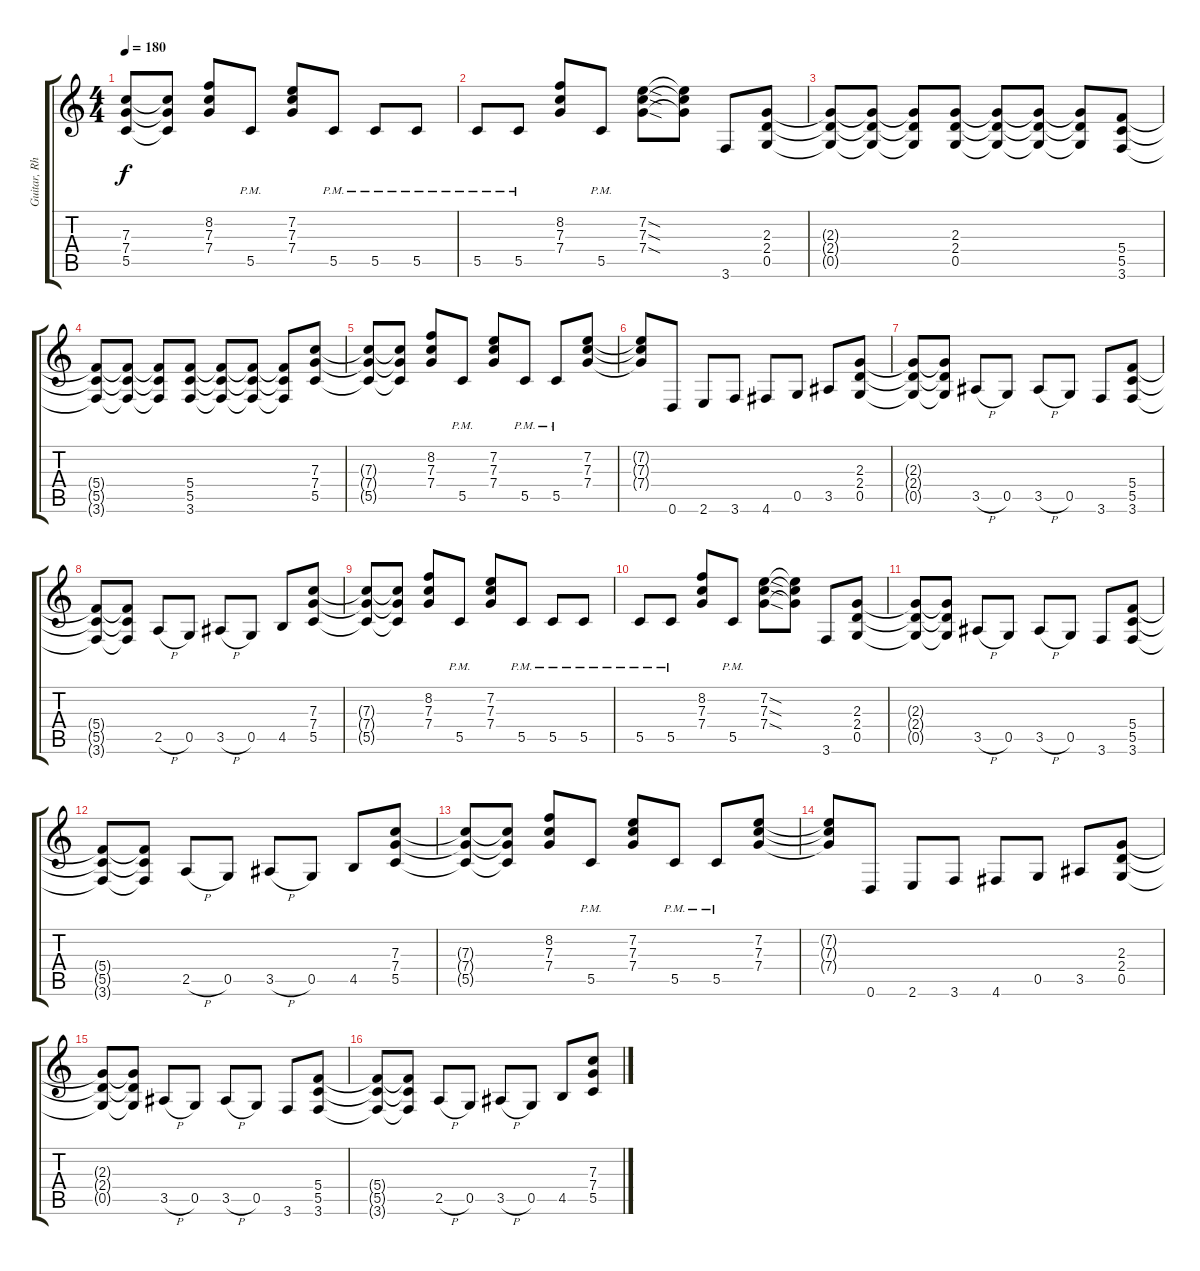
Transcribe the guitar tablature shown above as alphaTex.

\track ("Guitar, Rhythm 2" "Guitar, Rh") {instrument distortionguitar}
\staff {score tabs}
\tuning (D4 A3 F3 C3 G2 D2) {hide}
\ts (4 4)
\tempo 180
\clef g2
\ks c
(7.3{t} 7.4{t} 5.5{t}).8{dy f} (7.3{t} 7.4{t} 5.5{t}).8 (8.2 7.3 7.4).8 5.5{pm}.8 (7.2 7.3 7.4).8 5.5{pm}.8 5.5{pm}.8 5.5{pm}.8 |
5.5{pm}.8 5.5{pm}.8 (8.2 7.3 7.4).8 5.5{pm}.8 (7.2{sod} 7.3{sod} 7.4{sod}).8 (7.2{t} 7.3{t} 7.4{t}).8 3.6.8 (2.3 2.4 0.5).8 |
(2.3{t} 2.4{t} 0.5{t}).8 (2.3{t} 2.4{t} 0.5{t}).8 (2.3{t} 2.4{t} 0.5{t}).8 (2.3 2.4 0.5).8 (2.3{t} 2.4{t} 0.5{t}).8 (2.3{t} 2.4{t} 0.5{t}).8 (2.3{t} 2.4{t} 0.5{t}).8 (5.4 5.5 3.6).8 |
(5.4{t} 5.5{t} 3.6{t}).8 (5.4{t} 5.5{t} 3.6{t}).8 (5.4{t} 5.5{t} 3.6{t}).8 (5.4 5.5 3.6).8 (5.4{t} 5.5{t} 3.6{t}).8 (5.4{t} 5.5{t} 3.6{t}).8 (5.4{t} 5.5{t} 3.6{t}).8 (7.3 7.4 5.5).8 |
(7.3{t} 7.4{t} 5.5{t}).8 (7.3{t} 7.4{t} 5.5{t}).8 (8.2 7.3 7.4).8 5.5{pm}.8 (7.2 7.3 7.4).8 5.5{pm}.8 5.5{pm}.8 (7.2 7.3 7.4).8 |
(7.2{t} 7.3{t} 7.4{t}).8 0.6.8 2.6.8 3.6.8 4.6.8 0.5.8 3.5.8 (2.3 2.4 0.5).8 |
(2.3{t} 2.4{t} 0.5{t}).8 (2.3{t} 2.4{t} 0.5{t}).8 3.5{h}.8 0.5.8 3.5{h}.8 0.5.8 3.6.8 (5.4 5.5 3.6).8 |
(5.4{t} 5.5{t} 3.6{t}).8 (5.4{t} 5.5{t} 3.6{t}).8 2.5{h}.8 0.5.8 3.5{h}.8 0.5.8 4.5.8 (7.3 7.4 5.5).8 |
(7.3{t} 7.4{t} 5.5{t}).8 (7.3{t} 7.4{t} 5.5{t}).8 (8.2 7.3 7.4).8 5.5{pm}.8 (7.2 7.3 7.4).8 5.5{pm}.8 5.5{pm}.8 5.5{pm}.8 |
5.5{pm}.8 5.5{pm}.8 (8.2 7.3 7.4).8 5.5{pm}.8 (7.2{sod} 7.3{sod} 7.4{sod}).8 (7.2{t} 7.3{t} 7.4{t}).8 3.6.8 (2.3 2.4 0.5).8 |
(2.3{t} 2.4{t} 0.5{t}).8 (2.3{t} 2.4{t} 0.5{t}).8 3.5{h}.8 0.5.8 3.5{h}.8 0.5.8 3.6.8 (5.4 5.5 3.6).8 |
(5.4{t} 5.5{t} 3.6{t}).8 (5.4{t} 5.5{t} 3.6{t}).8 2.5{h}.8 0.5.8 3.5{h}.8 0.5.8 4.5.8 (7.3 7.4 5.5).8 |
(7.3{t} 7.4{t} 5.5{t}).8 (7.3{t} 7.4{t} 5.5{t}).8 (8.2 7.3 7.4).8 5.5{pm}.8 (7.2 7.3 7.4).8 5.5{pm}.8 5.5{pm}.8 (7.2 7.3 7.4).8 |
(7.2{t} 7.3{t} 7.4{t}).8 0.6.8 2.6.8 3.6.8 4.6.8 0.5.8 3.5.8 (2.3 2.4 0.5).8 |
(2.3{t} 2.4{t} 0.5{t}).8 (2.3{t} 2.4{t} 0.5{t}).8 3.5{h}.8 0.5.8 3.5{h}.8 0.5.8 3.6.8 (5.4 5.5 3.6).8 |
(5.4{t} 5.5{t} 3.6{t}).8 (5.4{t} 5.5{t} 3.6{t}).8 2.5{h}.8 0.5.8 3.5{h}.8 0.5.8 4.5.8 (7.3 7.4 5.5).8
